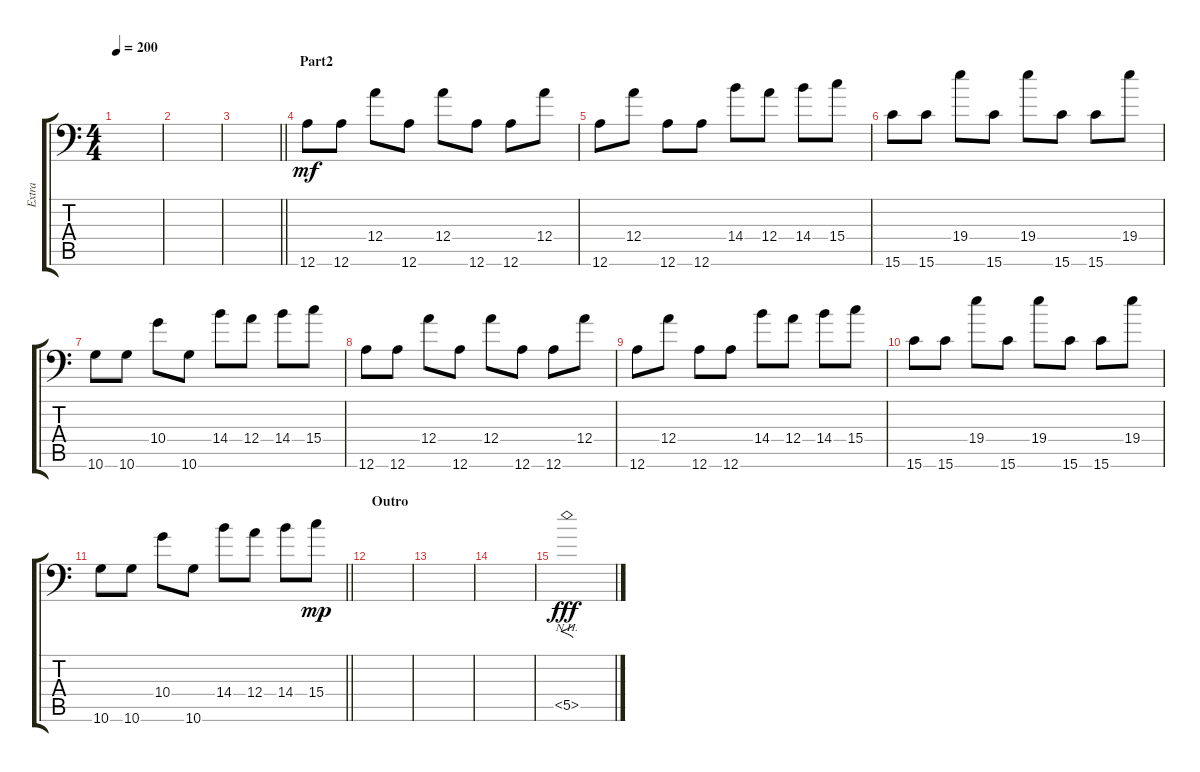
\track ("Extra" "Extra") {instrument distortionguitar}
\staff {score tabs}
\tuning (B3 Gb3 D3 A2 E2 A1) {hide}
\ts (4 4)
\tempo 200
\clef f4
\ks c
|
|
\barLineRight lightlight
|
\section ("" "Part2")
12.6.8{dy mf} 12.6.8 12.4.8 12.6.8 12.4.8 12.6.8 12.6.8 12.4.8 |
12.6.8 12.4.8 12.6.8 12.6.8 14.4.8 12.4.8 14.4.8 15.4.8 |
15.6.8 15.6.8 19.4.8 15.6.8 19.4.8 15.6.8 15.6.8 19.4.8 |
10.6.8 10.6.8 10.4.8 10.6.8 14.4.8 12.4.8 14.4.8 15.4.8 |
12.6.8 12.6.8 12.4.8 12.6.8 12.4.8 12.6.8 12.6.8 12.4.8 |
12.6.8 12.4.8 12.6.8 12.6.8 14.4.8 12.4.8 14.4.8 15.4.8 |
15.6.8 15.6.8 19.4.8 15.6.8 19.4.8 15.6.8 15.6.8 19.4.8 |
\barLineRight lightlight
10.6.8 10.6.8 10.4.8 10.6.8 14.4.8 12.4.8 14.4.8 15.4.8{dy mp} |
\section ("" "Outro")
|
|
|
5.5{nh}.1{f dy fff}
